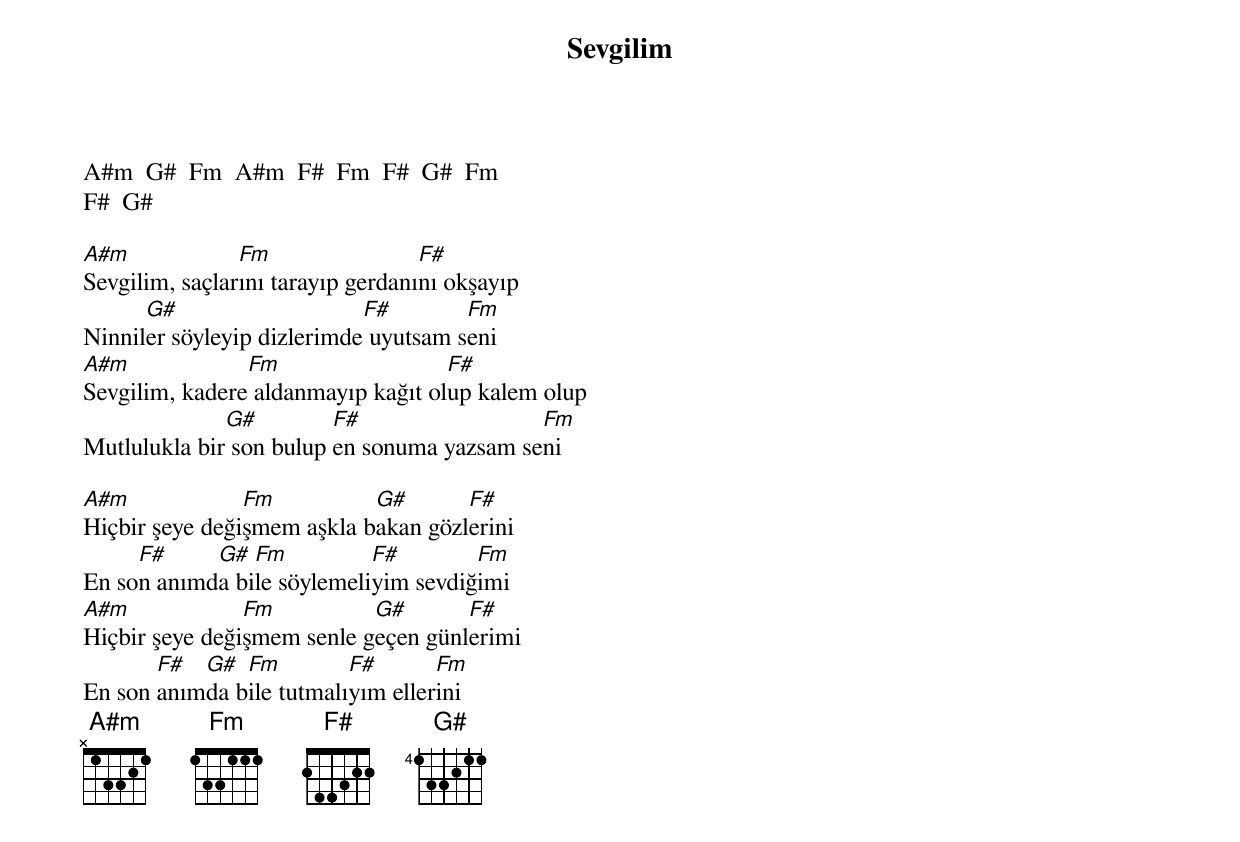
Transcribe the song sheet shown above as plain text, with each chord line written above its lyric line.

{title: Sevgilim}
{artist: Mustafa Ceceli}

A#m  G#  Fm  A#m  F#  Fm  F#  G#  Fm
F#  G#

A#m             Fm                 F#
Sevgilim, saçlarını tarayıp gerdanını okşayıp
      G#                    F#        Fm
Ninniler söyleyip dizlerimde uyutsam seni
A#m             Fm                  F#
Sevgilim, kadere aldanmayıp kağıt olup kalem olup
              G#         F#                 Fm
Mutlulukla bir son bulup en sonuma yazsam seni

A#m             Fm          G#       F#
Hiçbir şeye değişmem aşkla bakan gözlerini
     F#     G#  Fm          F#        Fm
En son anımda bile söylemeliyim sevdiğimi
A#m             Fm          G#       F#
Hiçbir şeye değişmem senle geçen günlerimi
       F#  G#  Fm         F#       Fm
En son anımda bile tutmalıyım ellerini
